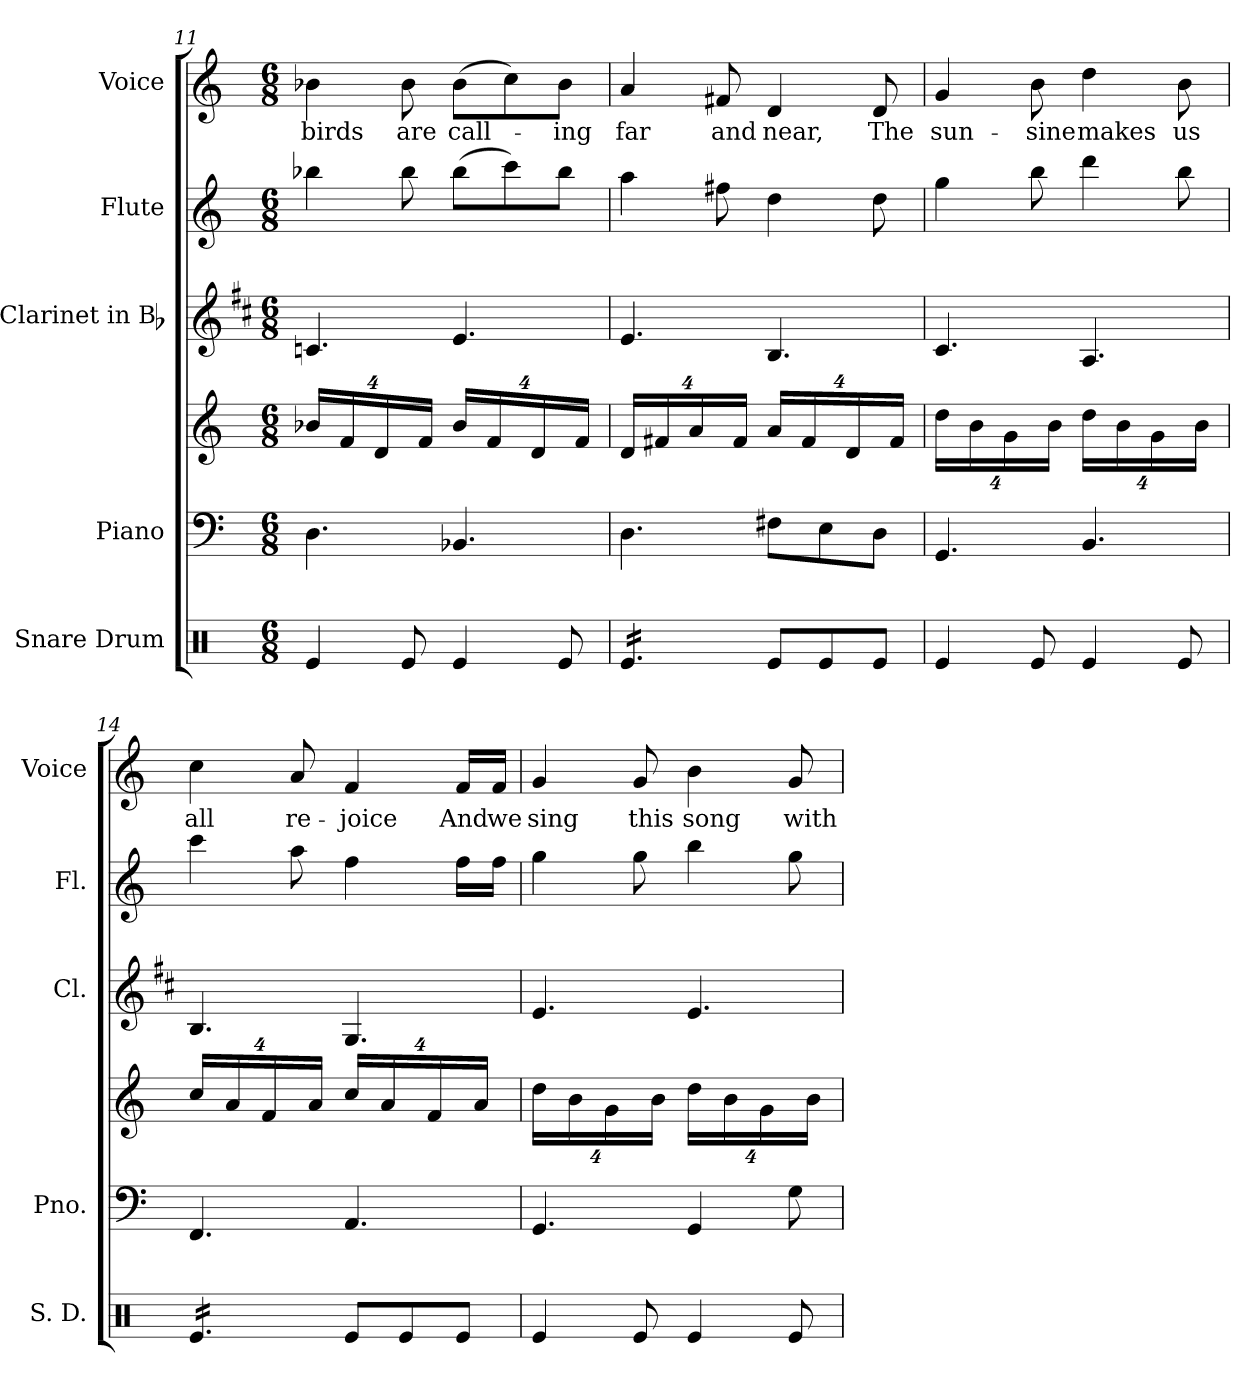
**kern	**kern	**kern	**kern	**kern	**kern	**text
*part5	*part4	*part4	*part3	*part2	*part1	*part1
*staff6	*staff5	*staff4	*staff3	*staff2	*staff1	*staff1
*I"Snare Drum	*I"Piano	*	*I"Clarinet in Bb	*I"Flute	*I"Voice	*
*I'S. D.	*I'Pno.	*	*I'Cl.	*I'Fl.	*I'Voice	*
*clefX	*clefF4	*clefG2	*clefG2	*clefG2	*clefG2	*
*	*	*	*ITrd1c2	*	*	*
*k[]	*k[]	*k[]	*k[]	*k[]	*k[]	*
*C:	*C:	*C:	*C:	*C:	*C:	*
*M6/8	*M6/8	*M6/8	*M6/8	*M6/8	*M6/8	*
*	*	*Xbrackettup	*	*	*	*
=11	=11	=11	=11	=11	=11	=11
!	!	!	!	!	!	!LO:LY:b:color=#000000
4Rei/	4.Di\	32%3b-Xi/LL	4.B-Xi/	4bb-Xi\	4b-Xi\	birds
.	.	32%3fi/	.	.	.	.
.	.	32%3di/	.	.	.	.
!	!	!	!	!	!	!LO:LY:b:color=#000000
8Rei/	.	.	.	8bb-i\	8b-i\	are
.	.	32%3fi/JJ	.	.	.	.
!	!	!	!	!	!	!LO:LY:b:color=#000000
4Rei/	4.BB-Xi/	32%3b-i/LL	4.di/	(8bb-i\L	(8b-i\L	call-
.	.	32%3fi/	.	.	.	.
.	.	.	.	8ccci\)	8cci\)	.
.	.	32%3di/	.	.	.	.
!	!	!	!	!	!	!LO:LY:b:color=#000000
8Rei/	.	.	.	8bb-i\J	8b-i\J	-ing
.	.	32%3fi/JJ	.	.	.	.
=12	=12	=12	=12	=12	=12	=12
!	!	!	!	!	!	!LO:LY:b:color=#000000
*tremolo	*	*	*	*	*	*
16Rei/LL	4.Di\	32%3di/LL	4.di/	4aai\	4ai/	far
16Rei/	.	.	.	.	.	.
.	.	32%3f#Xi/	.	.	.	.
16Rei/	.	.	.	.	.	.
16Rei/	.	32%3ai/	.	.	.	.
!	!	!	!	!	!	!LO:LY:b:color=#000000
16Rei/	.	.	.	8ff#Xi\	8f#Xi/	and
.	.	32%3f#i/JJ	.	.	.	.
16Rei/JJ	.	.	.	.	.	.
*Xtremolo	*	*	*	*	*	*
!	!	!	!	!	!	!LO:LY:b:color=#000000
8Rei/L	8F#Xi\L	32%3ai/LL	4.Ai/	4ddi\	4di/	near,
.	.	32%3f#i/	.	.	.	.
8Rei/	8Ei\	.	.	.	.	.
.	.	32%3di/	.	.	.	.
!	!	!	!	!	!	!LO:LY:b:color=#000000
8Rei/J	8Di\J	.	.	8ddi\	8di/	The
.	.	32%3f#i/JJ	.	.	.	.
=13	=13	=13	=13	=13	=13	=13
!	!	!	!	!	!	!LO:LY:b:color=#000000
4Rei/	4.GGi/	32%3ddi\LL	4.Bi/	4ggi\	4gi/	sun-
.	.	32%3bi\	.	.	.	.
.	.	32%3gi\	.	.	.	.
!	!	!	!	!	!	!LO:LY:b:color=#000000
8Rei/	.	.	.	8bbi\	8bi\	-sine
.	.	32%3bi\JJ	.	.	.	.
!	!	!	!	!	!	!LO:LY:b:color=#000000
4Rei/	4.BBi/	32%3ddi\LL	4.Gi/	4dddi\	4ddi\	makes
.	.	32%3bi\	.	.	.	.
.	.	32%3gi\	.	.	.	.
!	!	!	!	!	!	!LO:LY:b:color=#000000
8Rei/	.	.	.	8bbi\	8bi\	us
.	.	32%3bi\JJ	.	.	.	.
!!LO:LB:g=z
=14	=14	=14	=14	=14	=14	=14
!	!	!	!	!	!	!LO:LY:b:color=#000000
*tremolo	*	*	*	*	*	*
16Rei/LL	4.FFi/	32%3cci/LL	4.Ai/	4ccci\	4cci\	all
16Rei/	.	.	.	.	.	.
.	.	32%3ai/	.	.	.	.
16Rei/	.	.	.	.	.	.
16Rei/	.	32%3fi/	.	.	.	.
!	!	!	!	!	!	!LO:LY:b:color=#000000
16Rei/	.	.	.	8aai\	8ai/	re-
.	.	32%3ai/JJ	.	.	.	.
16Rei/JJ	.	.	.	.	.	.
*Xtremolo	*	*	*	*	*	*
!	!	!	!	!	!	!LO:LY:b:color=#000000
8Rei/L	4.AAi/	32%3cci/LL	4.Fi/	4ffi\	4fi/	-joice
.	.	32%3ai/	.	.	.	.
8Rei/	.	.	.	.	.	.
.	.	32%3fi/	.	.	.	.
!	!	!	!	!	!	!LO:LY:b:color=#000000
8Rei/J	.	.	.	16ffi\LL	16fi/LL	And
.	.	32%3ai/JJ	.	.	.	.
!	!	!	!	!	!	!LO:LY:b:color=#000000
.	.	.	.	16ffi\JJ	16fi/JJ	we
=15	=15	=15	=15	=15	=15	=15
!	!	!	!	!	!	!LO:LY:b:color=#000000
4Rei/	4.GGi/	32%3ddi\LL	4.di/	4ggi\	4gi/	sing
.	.	32%3bi\	.	.	.	.
.	.	32%3gi\	.	.	.	.
!	!	!	!	!	!	!LO:LY:b:color=#000000
8Rei/	.	.	.	8ggi\	8gi/	this
.	.	32%3bi\JJ	.	.	.	.
!	!	!	!	!	!	!LO:LY:b:color=#000000
4Rei/	4GGi/	32%3ddi\LL	4.di/	4bbi\	4bi\	song
.	.	32%3bi\	.	.	.	.
.	.	32%3gi\	.	.	.	.
!	!	!	!	!	!	!LO:LY:b:color=#000000
8Rei/	8Gi\	.	.	8ggi\	8gi/	with
.	.	32%3bi\JJ	.	.	.	.
=	=	=	=	=	=	=
*-	*-	*-	*-	*-	*-	*-
